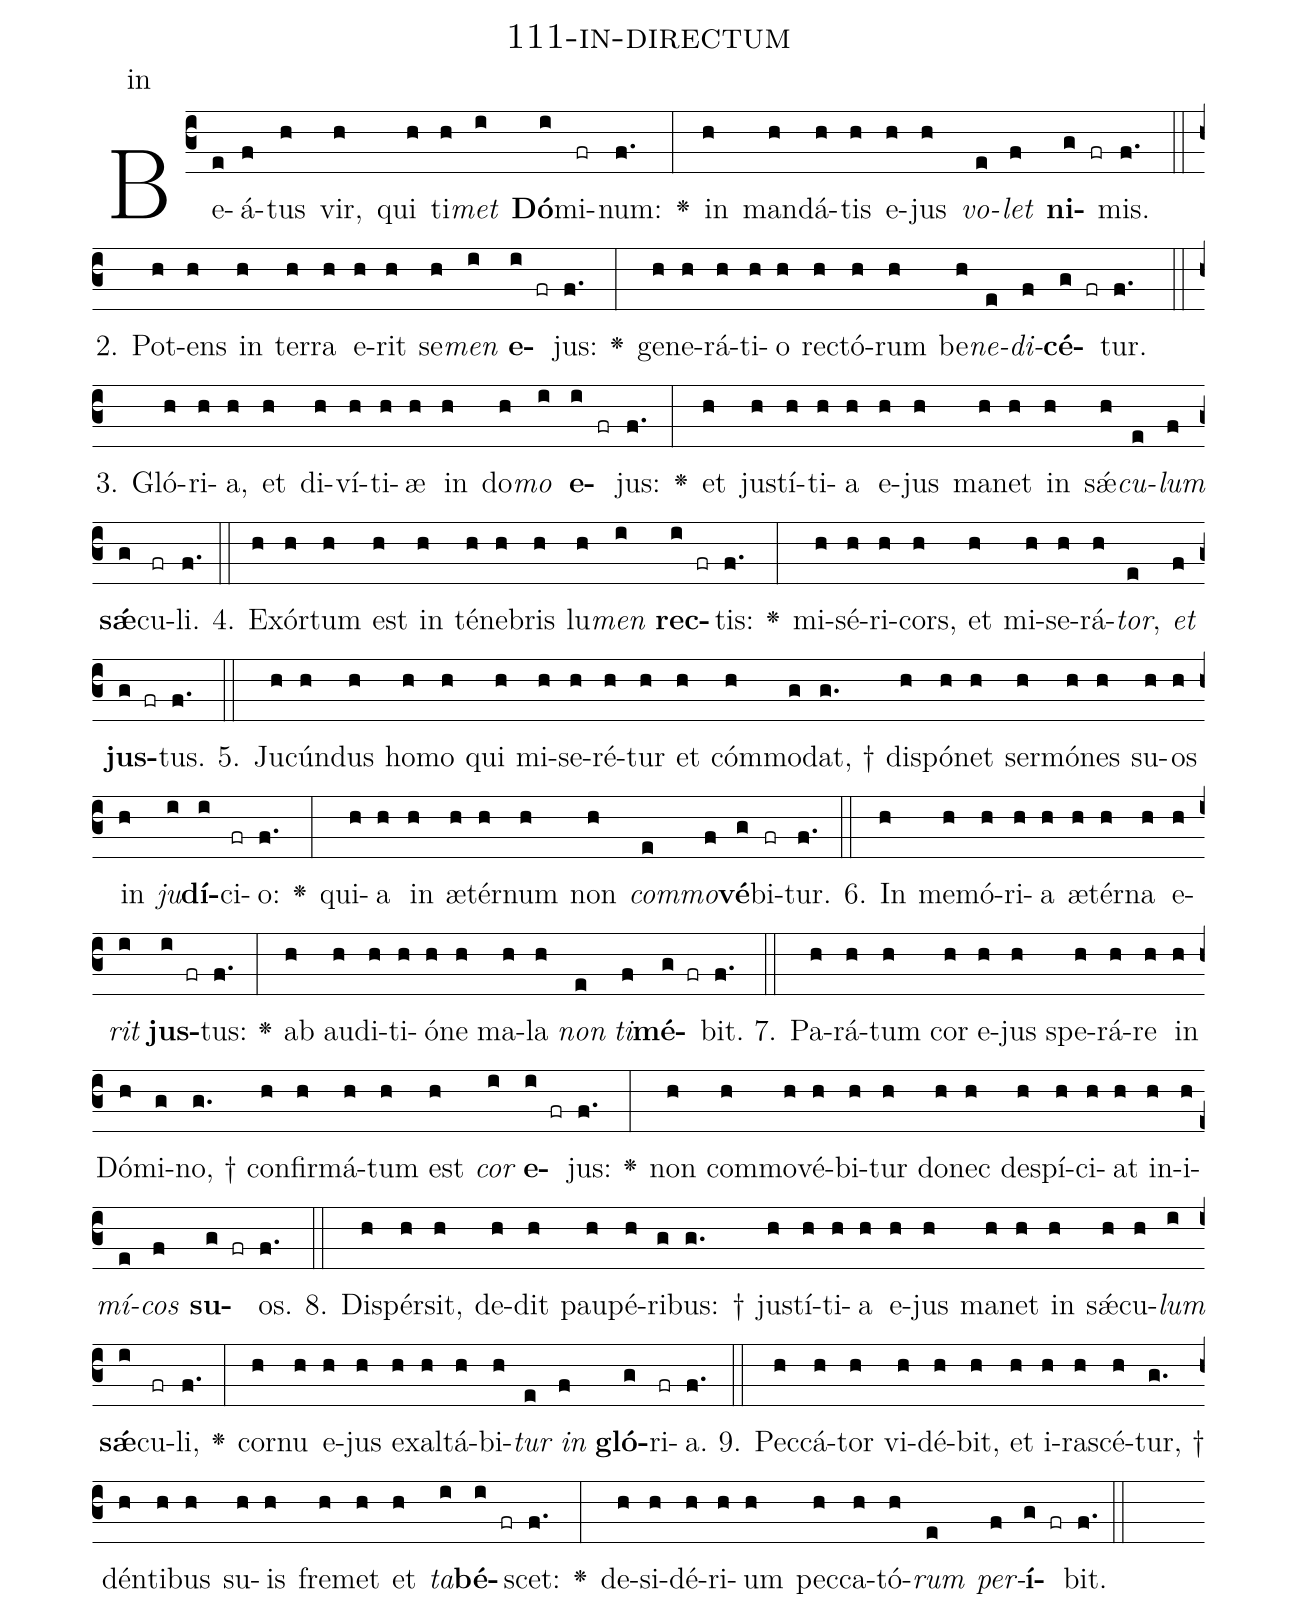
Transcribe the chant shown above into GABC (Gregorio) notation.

name: 111-in-directum;
annotation: in;
%%
(c3)Be(e)á(f)tus(h) vir,(h) qui(h) ti(h)<i>met</i>(i) <b>Dó</b>(i)mi(fr)num:(f.) <v>\greheightstar</v>(:) in(h) man(h)dá(h)tis(h) e(h)jus(h) <i>vo</i>(e)<i>let</i>(f) <b>ni</b>(g fr)mis.(f.) (::)
2. Pot(h)ens(h) in(h) ter(h)ra(h) e(h)rit(h) se(h)<i>men</i>(i) <b>e</b>(i fr)jus:(f.) <v>\greheightstar</v>(:) ge(h)ne(h)rá(h)ti(h)o(h) rec(h)tó(h)rum(h) be(h)<i>ne</i>(e)<i>di</i>(f)<b>cé</b>(g fr)tur.(f.) (::)
3. Gló(h)ri(h)a,(h) et(h) di(h)ví(h)ti(h)æ(h) in(h) do(h)<i>mo</i>(i) <b>e</b>(i fr)jus:(f.) <v>\greheightstar</v>(:) et(h) jus(h)tí(h)ti(h)a(h) e(h)jus(h) ma(h)net(h) in(h) sǽ(h)<i>cu</i>(e)<i>lum</i>(f) <b>sǽ</b>(g)cu(fr)li.(f.) (::)
4. Ex(h)ór(h)tum(h) est(h) in(h) té(h)ne(h)bris(h) lu(h)<i>men</i>(i) <b>rec</b>(i fr)tis:(f.) <v>\greheightstar</v>(:) mi(h)sé(h)ri(h)cors,(h) et(h) mi(h)se(h)rá(h)<i>tor</i>,(e) <i>et</i>(f) <b>jus</b>(g fr)tus.(f.) (::)
5. Ju(h)cún(h)dus(h) ho(h)mo(h) qui(h) mi(h)se(h)ré(h)tur(h) et(h) cóm(h)mo(g)dat, †(g.) dis(h)pó(h)net(h) ser(h)mó(h)nes(h) su(h)os(h) in(h) <i>ju</i>(i)<b>dí</b>(i)ci(fr)o:(f.) <v>\greheightstar</v>(:) qui(h)a(h) in(h) æ(h)tér(h)num(h) non(h) <i>com</i>(e)<i>mo</i>(f)<b>vé</b>(g)bi(fr)tur.(f.) (::)
6. In(h) me(h)mó(h)ri(h)a(h) æ(h)tér(h)na(h) e(h)<i>rit</i>(i) <b>jus</b>(i fr)tus:(f.) <v>\greheightstar</v>(:) ab(h) au(h)di(h)ti(h)ó(h)ne(h) ma(h)la(h) <i>non</i>(e) <i>ti</i>(f)<b>mé</b>(g fr)bit.(f.) (::)
7. Pa(h)rá(h)tum(h) cor(h) e(h)jus(h) spe(h)rá(h)re(h) in(h) Dó(h)mi(g)no, †(g.) con(h)fir(h)má(h)tum(h) est(h) <i>cor</i>(i) <b>e</b>(i fr)jus:(f.) <v>\greheightstar</v>(:) non(h) com(h)mo(h)vé(h)bi(h)tur(h) do(h)nec(h) de(h)spí(h)ci(h)at(h) in(h)i(h)<i>mí</i>(e)<i>cos</i>(f) <b>su</b>(g fr)os.(f.) (::)
8. Di(h)spér(h)sit,(h) de(h)dit(h) pau(h)pé(h)ri(g)bus: †(g.) jus(h)tí(h)ti(h)a(h) e(h)jus(h) ma(h)net(h) in(h) sǽ(h)cu(h)<i>lum</i>(i) <b>sǽ</b>(i)cu(fr)li,(f.) <v>\greheightstar</v>(:) cor(h)nu(h) e(h)jus(h) ex(h)al(h)tá(h)bi(h)<i>tur</i>(e) <i>in</i>(f) <b>gló</b>(g)ri(fr)a.(f.) (::)
9. Pec(h)cá(h)tor(h) vi(h)dé(h)bit,(h) et(h) i(h)ra(h)scé(h)tur, †(g.) dén(h)ti(h)bus(h) su(h)is(h) fre(h)met(h) et(h) <i>ta</i>(i)<b>bé</b>(i fr)scet:(f.) <v>\greheightstar</v>(:) de(h)si(h)dé(h)ri(h)um(h) pec(h)ca(h)tó(h)<i>rum</i>(e) <i>per</i>(f)<b>í</b>(g fr)bit.(f.) (::)
